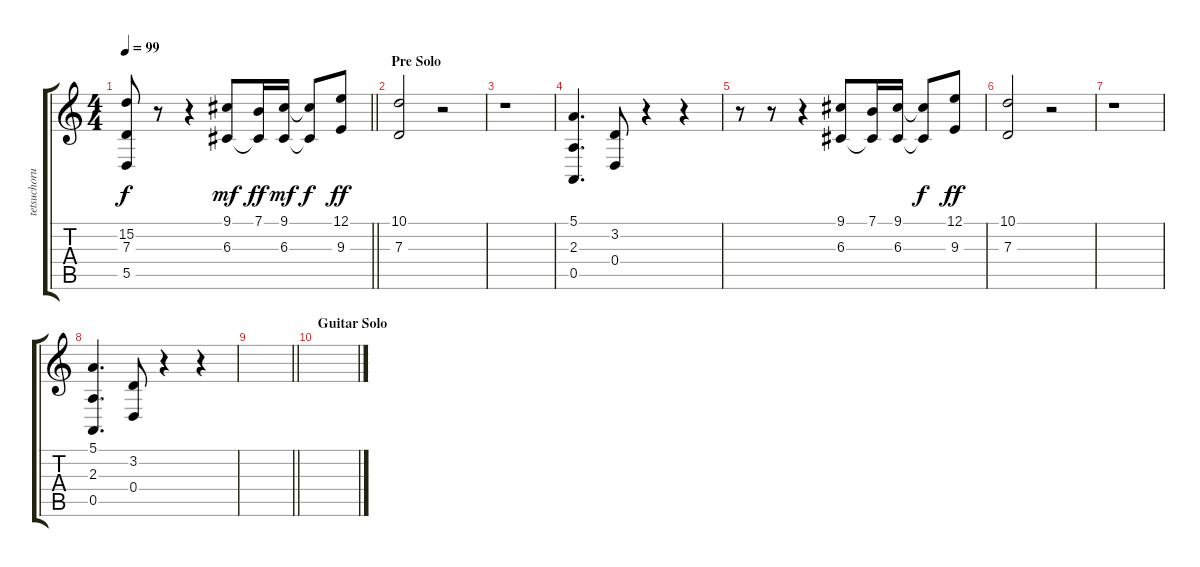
\track ("tetsuchorus" "tetsuchoru") {instrument choiraahs}
\staff {score tabs}
\tuning (E4 B3 G3 D3 A2 E2) {hide}
\ts (4 4)
\tempo 99
\clef g2
\barLineRight lightlight
\ks c
(15.2{t} 7.3{t} 5.5{t}).8{dy f} r.8 r.4 (9.1 6.3).8{dy mf} (7.1 6.3{t}).16{dy ff} (9.1 6.3).16{dy mf} (9.1{t} 6.3{t}).8{dy f} (12.1 9.3).8{dy ff} |
\section ("" "Pre Solo")
(10.1 7.3).2 r.2 |
r.1 |
(5.1 2.3 0.5).4{d} (3.2 0.4).8 r.4 r.4 |
r.8 r.8 r.4 (9.1 6.3).8 (7.1 6.3{t}).16 (9.1 6.3).16 (9.1{t} 6.3{t}).8{dy f} (12.1 9.3).8{dy ff} |
(10.1 7.3).2 r.2 |
r.1 |
(5.1 2.3 0.5).4{d} (3.2 0.4).8 r.4 r.4 |
\barLineRight lightlight
|
\section ("" "Guitar Solo")
